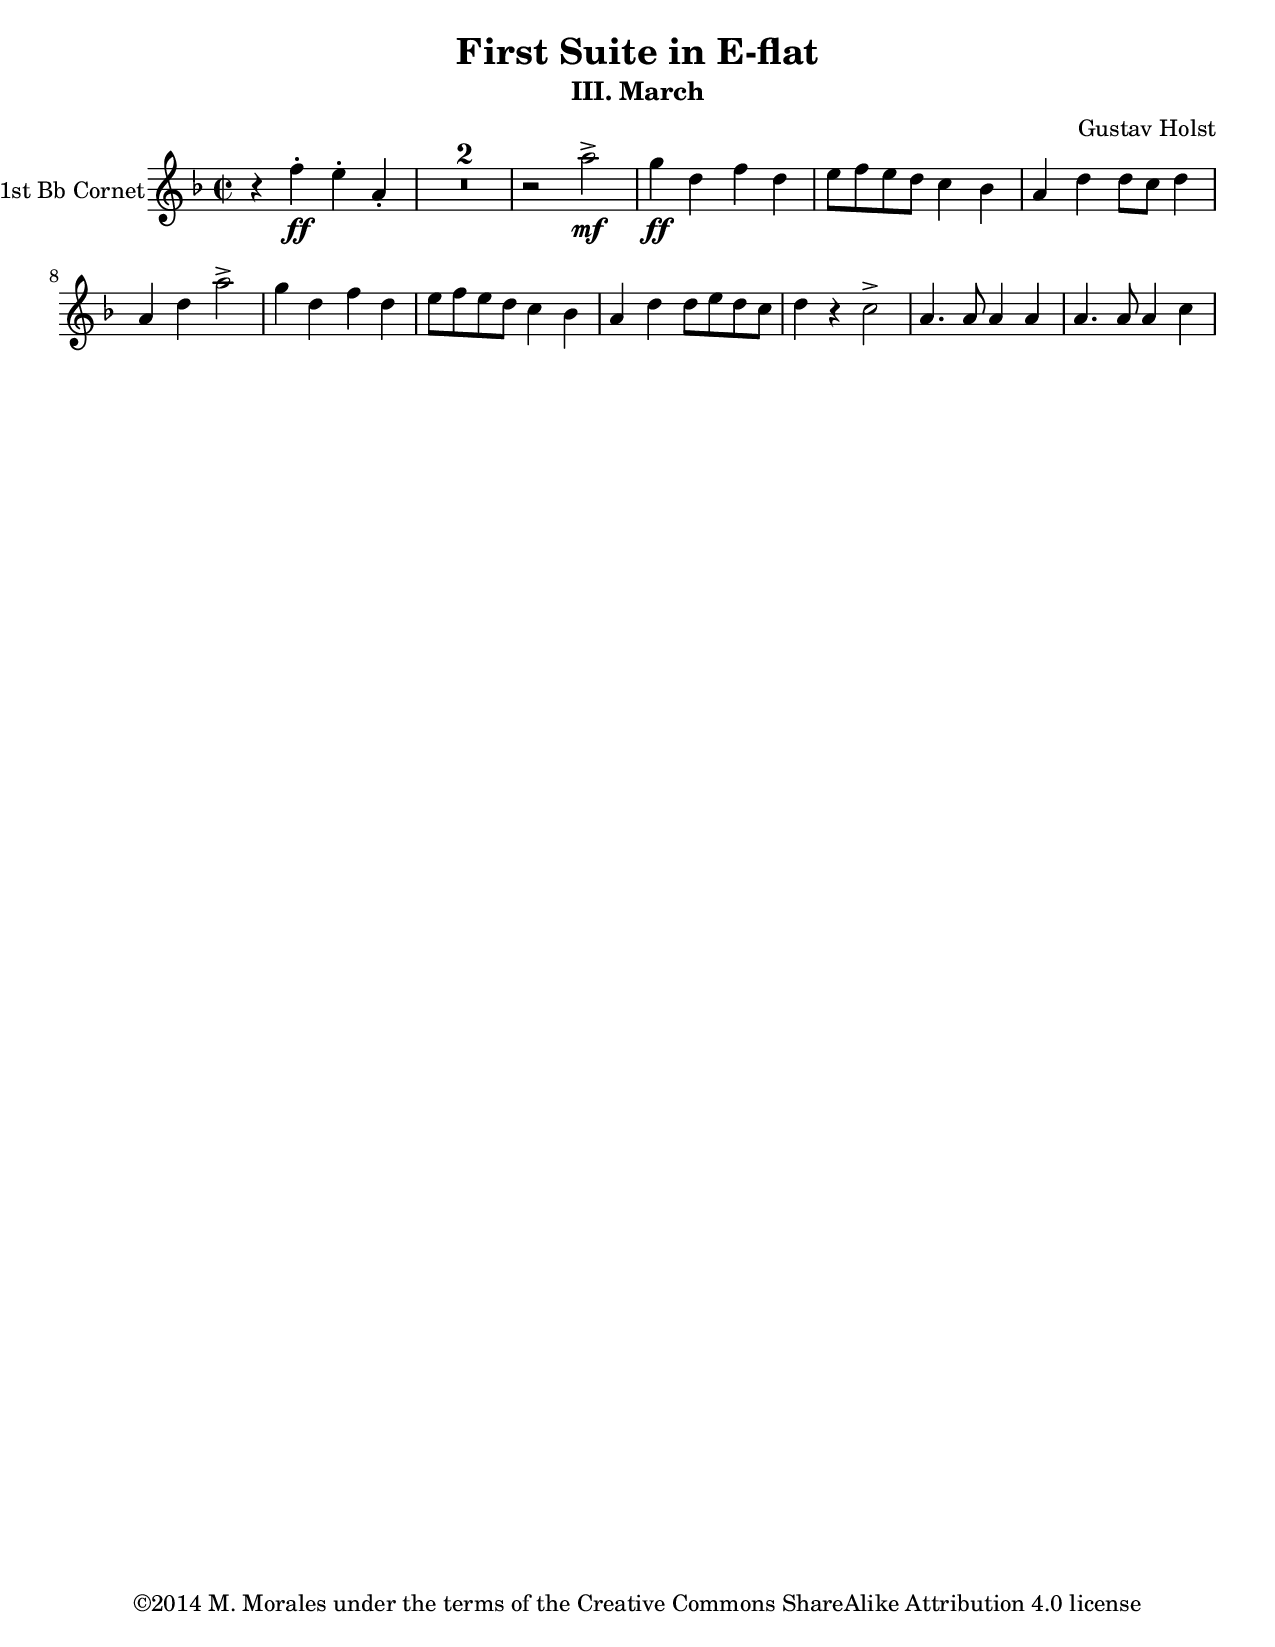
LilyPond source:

%Last updated 2014-02-23 21:34 Pacific time
%Created 2014-02-23 21:34 PST
%
%Released under the terms of the Creative Commons Attribution-ShareAlike 4.0 International license.
%This means you can freely use this work and derive from it so long as you give me attribution
%and you share under the same license.
%The details of the license are at http://creativecommons.org/licenses/by-sa/4.0/deed.en_US
%
%Contact me at mikemoral at live dot com.

\version "2.14.2"

\header {
  title = "First Suite in E-flat"
  subtitle = "III. March"
  composer = "Gustav Holst"
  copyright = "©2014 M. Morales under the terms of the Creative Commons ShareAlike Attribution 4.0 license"
  % Remove default LilyPond tagline
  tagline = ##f
}

\paper {
  #(set-paper-size "letter")
}

global = {
  \key f \major
  \time 2/2
}

trumpetBb = \relative c'' {
  \global
  \transposition bes
  % Music follows here.
  \compressFullBarRests
  r4 f4-.-\ff e-. a,-.
  R1*2
  r2 a'->-\mf
  g4-\ff d f d
  e8 f e d c4 bes
  a d d8 c d4
  a d a'2->
  g4 d f d
  e8 f e d c4 bes
  a d d8 e d c
  d4 r4 c2->
  a4. a8 a4 a
  a4. a8 a4 c
}

\score {
  \new Staff \with {
    instrumentName = "1st Bb Cornet"
    midiInstrument = "trumpet"
  } \trumpetBb
  \layout { }
  \midi {
    \context {
      \Score
      tempoWholesPerMinute = #(ly:make-moment 100 4)
    }
  }
}
